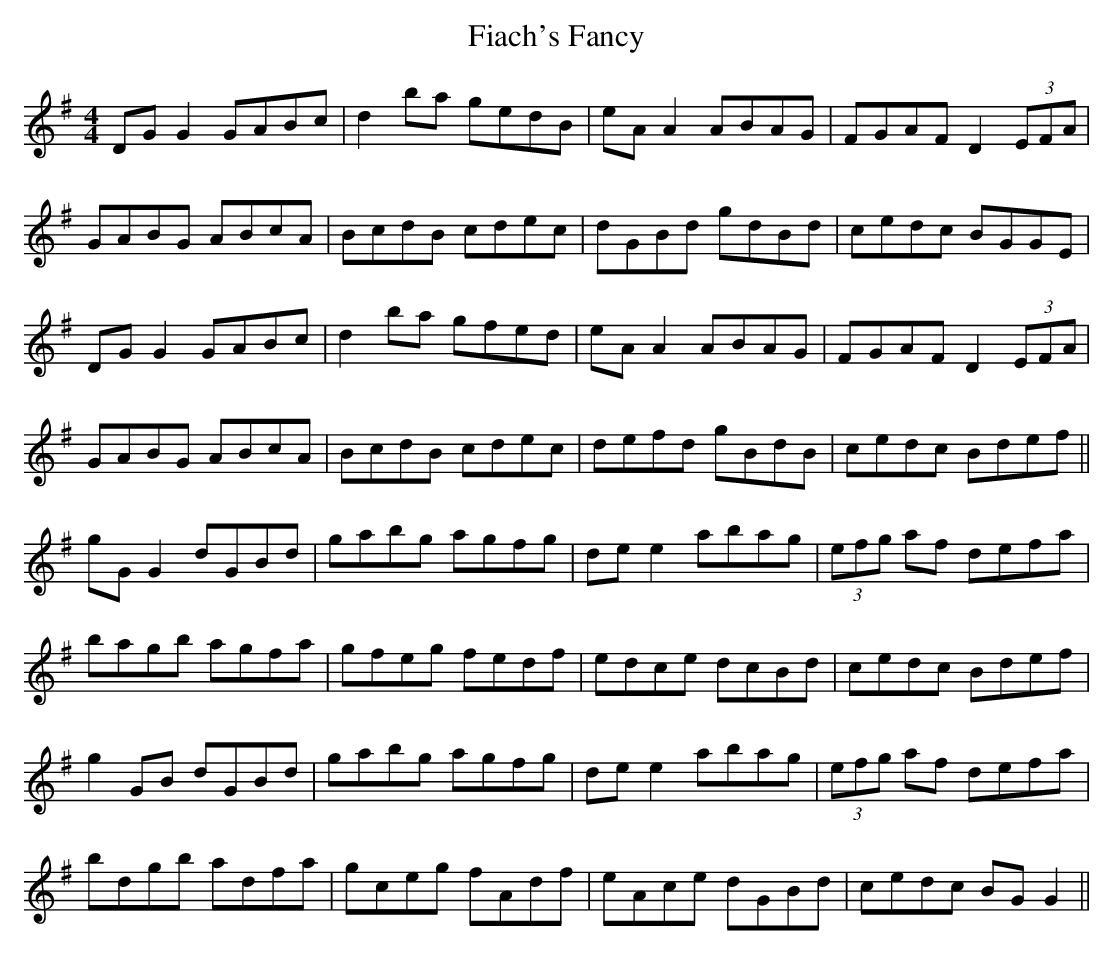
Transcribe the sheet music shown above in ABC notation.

X:1
T: Fiach's Fancy
M: 4/4
L: 1/8
K: Gmaj
DG G2 GABc|d2 ba gedB|eA A2 ABAG|FGAF D2 (3EFA|
GABG ABcA|BcdB cdec|dGBd gdBd|cedc BGGE|
DG G2 GABc|d2 ba gfed|eA A2 ABAG|FGAF D2 (3EFA|
GABG ABcA|BcdB cdec| defd gBdB|cedc Bdef||
gG G2 dGBd|gabg agfg|de e2 abag|(3 efg af defa|
bagb agfa|gfeg fedf|edce dcBd|cedc Bdef|
g2 GB dGBd|gabg agfg|de e2 abag|(3 efg af defa|
bdgb adfa|gceg fAdf|eAce dGBd|cedc BG G2||
